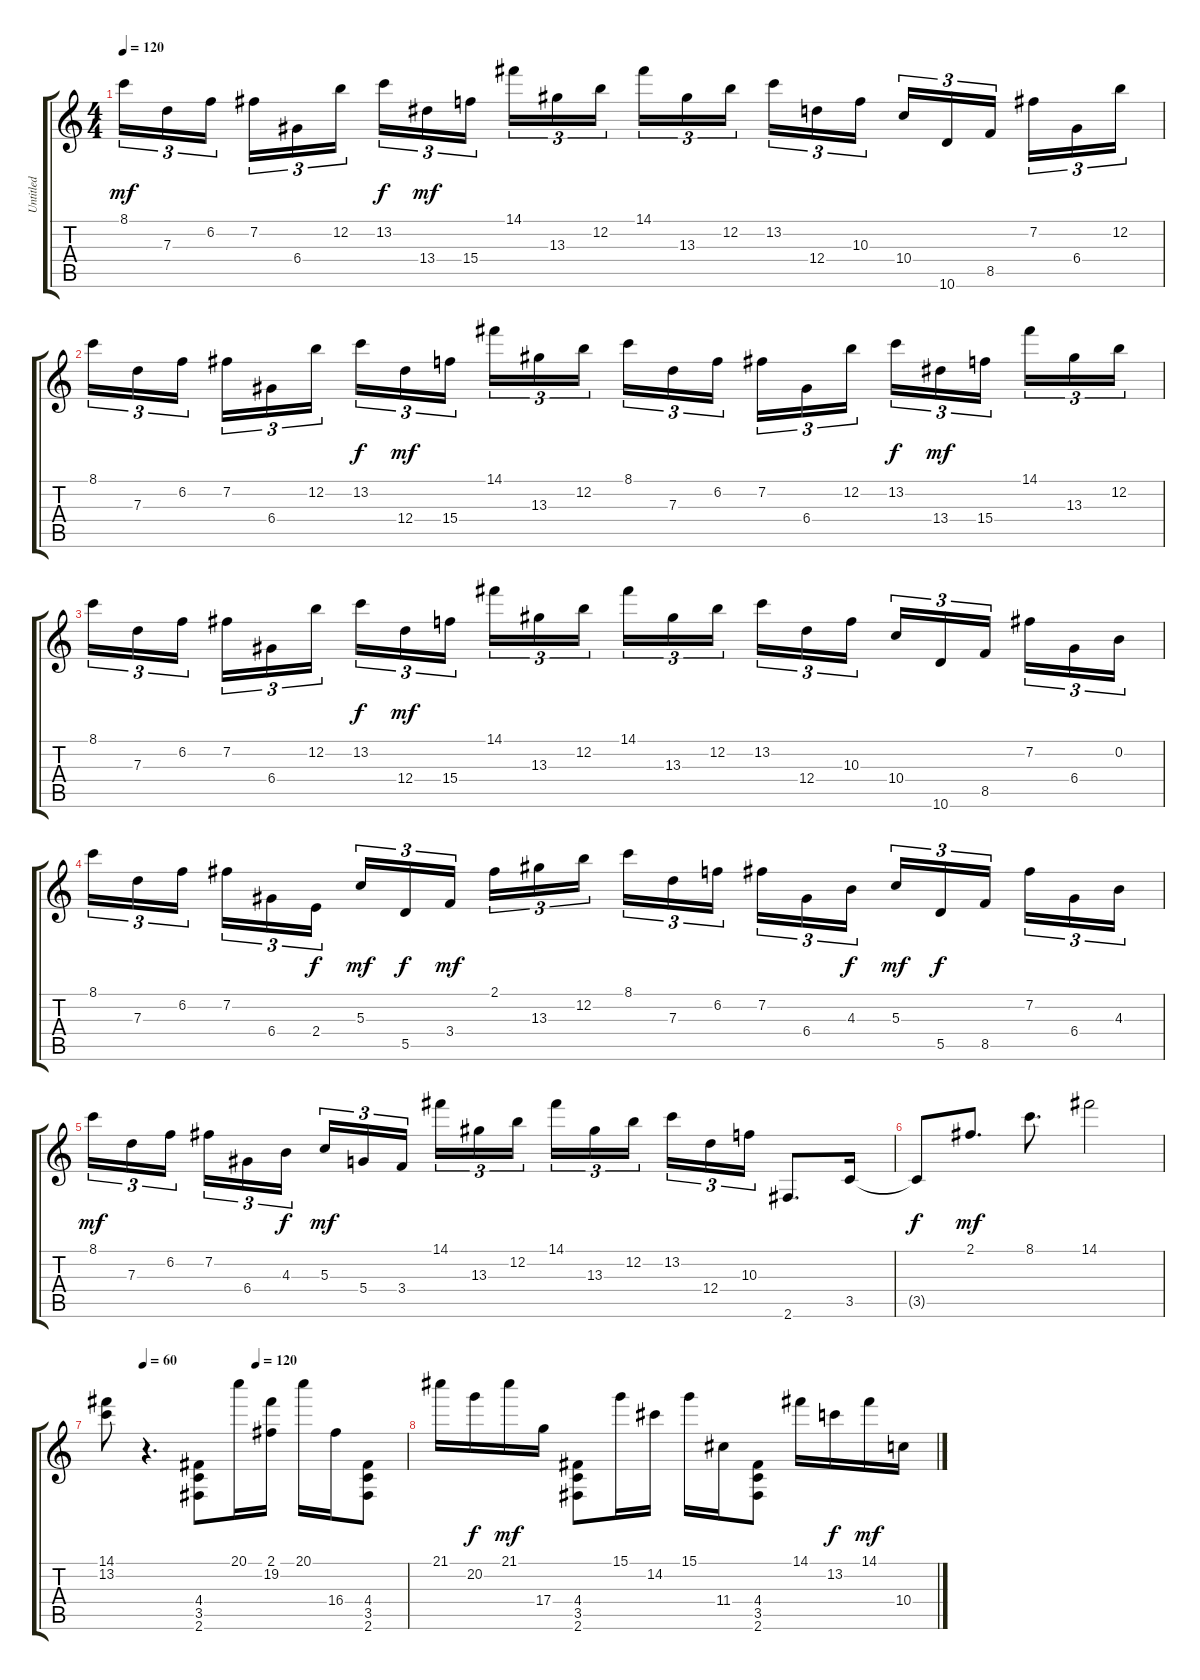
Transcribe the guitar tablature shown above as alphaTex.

\track ("Untitled" "Untitled") {instrument distortionguitar}
\staff {score tabs}
\tuning (E4 B3 G3 D3 A2 E2) {hide}
\ts (4 4)
\tempo 120
\clef g2
\ks c
8.1.16{tu (3 2) dy mf} 7.3.16{tu (3 2)} 6.2.16{tu (3 2) beam splitsecondary} 7.2.16{tu (3 2)} 6.4.16{tu (3 2)} 12.2.16{tu (3 2)} 13.2.16{tu (3 2) dy f} 13.4.16{tu (3 2) dy mf} 15.4.16{tu (3 2) beam splitsecondary} 14.1.16{tu (3 2)} 13.3.16{tu (3 2)} 12.2.16{tu (3 2)} 14.1.16{tu (3 2)} 13.3.16{tu (3 2)} 12.2.16{tu (3 2) beam splitsecondary} 13.2.16{tu (3 2)} 12.4.16{tu (3 2)} 10.3.16{tu (3 2)} 10.4.16{tu (3 2)} 10.6.16{tu (3 2)} 8.5.16{tu (3 2) beam splitsecondary} 7.2.16{tu (3 2)} 6.4.16{tu (3 2)} 12.2.16{tu (3 2)} |
8.1.16{tu (3 2)} 7.3.16{tu (3 2)} 6.2.16{tu (3 2) beam splitsecondary} 7.2.16{tu (3 2)} 6.4.16{tu (3 2)} 12.2.16{tu (3 2)} 13.2.16{tu (3 2) dy f} 12.4.16{tu (3 2) dy mf} 15.4.16{tu (3 2) beam splitsecondary} 14.1.16{tu (3 2)} 13.3.16{tu (3 2)} 12.2.16{tu (3 2)} 8.1.16{tu (3 2)} 7.3.16{tu (3 2)} 6.2.16{tu (3 2) beam splitsecondary} 7.2.16{tu (3 2)} 6.4.16{tu (3 2)} 12.2.16{tu (3 2)} 13.2.16{tu (3 2) dy f} 13.4.16{tu (3 2) dy mf} 15.4.16{tu (3 2) beam splitsecondary} 14.1.16{tu (3 2)} 13.3.16{tu (3 2)} 12.2.16{tu (3 2)} |
8.1.16{tu (3 2)} 7.3.16{tu (3 2)} 6.2.16{tu (3 2) beam splitsecondary} 7.2.16{tu (3 2)} 6.4.16{tu (3 2)} 12.2.16{tu (3 2)} 13.2.16{tu (3 2) dy f} 12.4.16{tu (3 2) dy mf} 15.4.16{tu (3 2) beam splitsecondary} 14.1.16{tu (3 2)} 13.3.16{tu (3 2)} 12.2.16{tu (3 2)} 14.1.16{tu (3 2)} 13.3.16{tu (3 2)} 12.2.16{tu (3 2) beam splitsecondary} 13.2.16{tu (3 2)} 12.4.16{tu (3 2)} 10.3.16{tu (3 2)} 10.4.16{tu (3 2)} 10.6.16{tu (3 2)} 8.5.16{tu (3 2) beam splitsecondary} 7.2.16{tu (3 2)} 6.4.16{tu (3 2)} 0.2.16{tu (3 2)} |
8.1.16{tu (3 2)} 7.3.16{tu (3 2)} 6.2.16{tu (3 2) beam splitsecondary} 7.2.16{tu (3 2)} 6.4.16{tu (3 2)} 2.4.16{tu (3 2) dy f} 5.3.16{tu (3 2) dy mf} 5.5.16{tu (3 2) dy f} 3.4.16{tu (3 2) dy mf beam splitsecondary} 2.1.16{tu (3 2)} 13.3.16{tu (3 2)} 12.2.16{tu (3 2)} 8.1.16{tu (3 2)} 7.3.16{tu (3 2)} 6.2.16{tu (3 2) beam splitsecondary} 7.2.16{tu (3 2)} 6.4.16{tu (3 2)} 4.3.16{tu (3 2) dy f} 5.3.16{tu (3 2) dy mf} 5.5.16{tu (3 2) dy f} 8.5.16{tu (3 2) beam splitsecondary} 7.2.16{tu (3 2)} 6.4.16{tu (3 2)} 4.3.16{tu (3 2)} |
8.1.16{tu (3 2) dy mf} 7.3.16{tu (3 2)} 6.2.16{tu (3 2) beam splitsecondary} 7.2.16{tu (3 2)} 6.4.16{tu (3 2)} 4.3.16{tu (3 2) dy f} 5.3.16{tu (3 2) dy mf} 5.4.16{tu (3 2)} 3.4.16{tu (3 2) beam splitsecondary} 14.1.16{tu (3 2)} 13.3.16{tu (3 2)} 12.2.16{tu (3 2)} 14.1.16{tu (3 2)} 13.3.16{tu (3 2)} 12.2.16{tu (3 2) beam splitsecondary} 13.2.16{tu (3 2)} 12.4.16{tu (3 2)} 10.3.16{tu (3 2)} 2.6.8{d} 3.5.16 |
3.5{t}.8{dy f} 2.1.8{d dy mf} 8.1.8{d} 14.1.2 |
\tempo (60 0.125)
\tempo (120 0.5)
(14.1 13.2).8 r.4{d} (4.4 3.5 2.6).8 20.1.16 (2.1 19.2).16 20.1.16 16.4.16 (4.4 3.5 2.6).8 |
21.1.16 20.2.16{dy f} 21.1.16{dy mf} 17.4.16 (4.4 3.5 2.6).8 15.1.16 14.2.16 15.1.16 11.4.16 (4.4 3.5 2.6).8 14.1.16 13.2.16{dy f} 14.1.16{dy mf} 10.4.16
